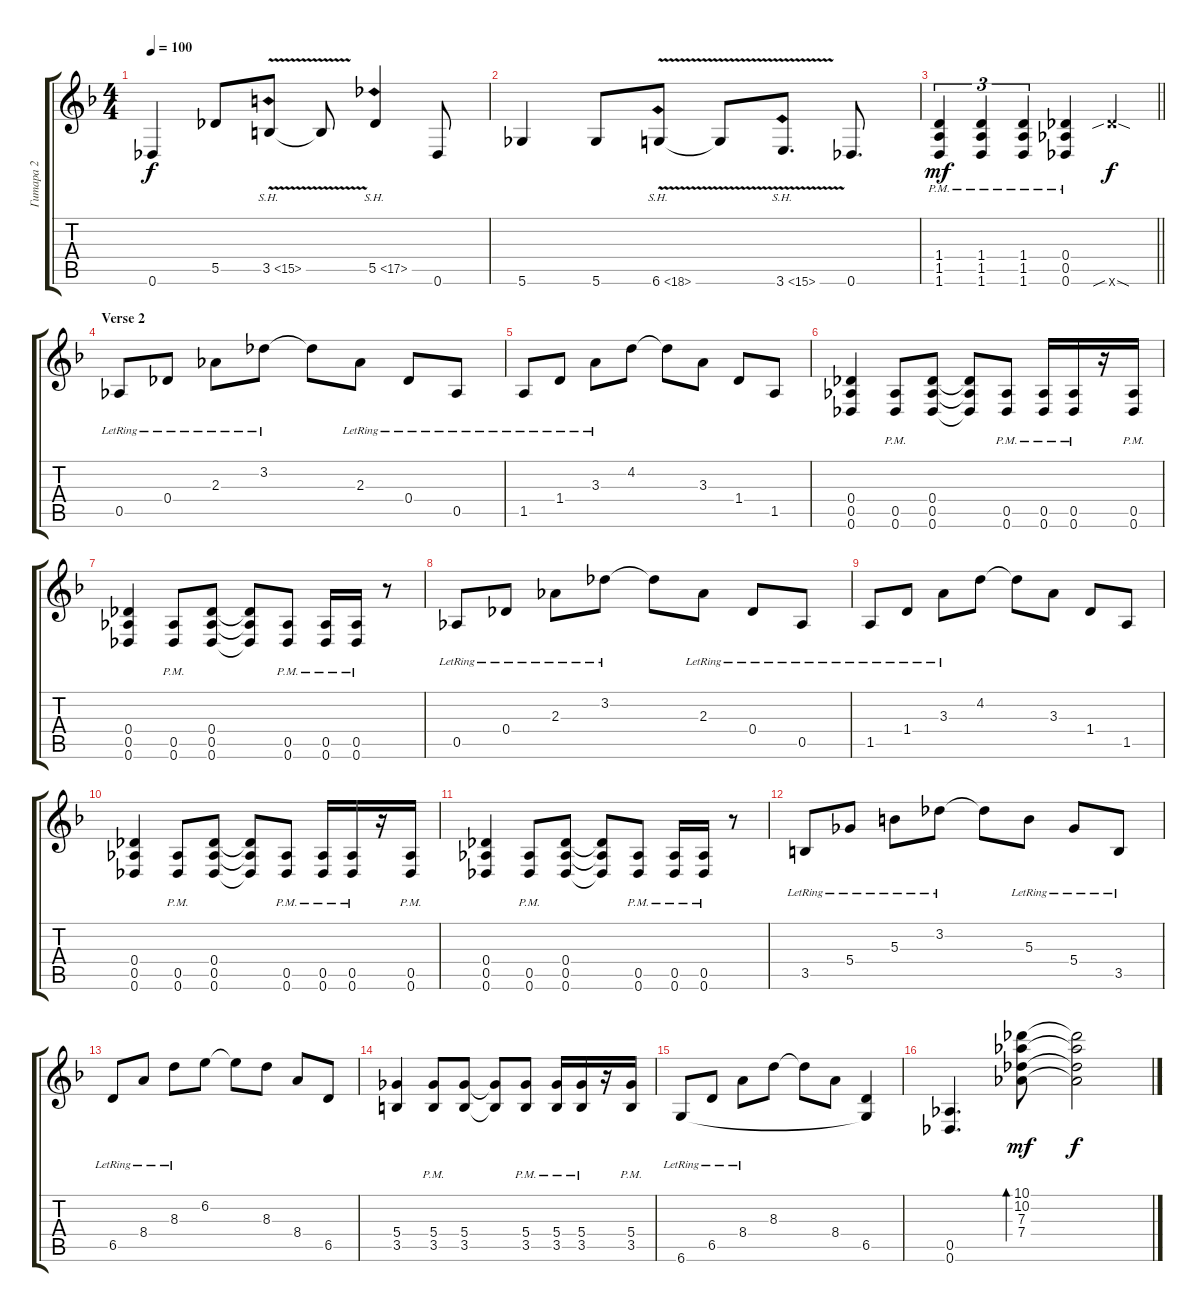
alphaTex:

\track ("Гитара 2" "Гитара 2") {instrument distortionguitar}
\staff {score tabs}
\tuning (Eb4 Bb3 Gb3 Db3 Ab2 Db2) {hide}
\ts (4 4)
\tempo 100
\clef g2
\ks dminor
0.6.4{dy f} 5.5.8 3.5{sh 12 v}.8 3.5{t}.8 5.5{sh 12}.4 0.6.8 |
5.6.4 5.6.8 6.6{sh 12 v}.8 6.6{t}.8 3.6{sh 12 v}.8{d} 0.6.8{d} |
\barLineRight lightlight
(1.4{pm} 1.5{pm} 1.6{pm}).4{tu (3 2) dy mf} (1.4{pm} 1.5{pm} 1.6{pm}).4{tu (3 2)} (1.4{pm} 1.5{pm} 1.6{pm}).4{tu (3 2)} (0.4{pm} 0.5{pm} 0.6{pm}).4 12.6{sib sod x}.4{dy f} |
\section ("" "Verse 2")
0.5{lr}.8{instrument electricguitarclean} 0.4{lr}.8 2.3{lr}.8 3.2{lr}.8 3.2{t}.8 2.3{lr}.8 0.4{lr}.8 0.5{lr}.8 |
1.5{lr}.8 1.4{lr}.8 3.3{lr}.8 4.2.8 4.2{t}.8 3.3.8 1.4.8 1.5.8 |
(0.4 0.5 0.6).4{instrument distortionguitar} (0.5{pm} 0.6{pm}).8 (0.4 0.5 0.6).8 (0.4{t} 0.5{t} 0.6{t}).8 (0.5{pm} 0.6{pm}).8 (0.5{pm} 0.6{pm}).16 (0.5{pm} 0.6{pm}).16 r.16 (0.5{pm} 0.6{pm}).16 |
(0.4 0.5 0.6).4 (0.5{pm} 0.6{pm}).8 (0.4 0.5 0.6).8 (0.4{t} 0.5{t} 0.6{t}).8 (0.5{pm} 0.6{pm}).8 (0.5{pm} 0.6{pm}).16 (0.5{pm} 0.6{pm}).16 r.8 |
0.5{lr}.8{instrument electricguitarclean} 0.4{lr}.8 2.3{lr}.8 3.2{lr}.8 3.2{t}.8 2.3{lr}.8 0.4{lr}.8 0.5{lr}.8 |
1.5{lr}.8 1.4{lr}.8 3.3{lr}.8 4.2.8 4.2{t}.8 3.3.8 1.4.8 1.5.8 |
(0.4 0.5 0.6).4{instrument distortionguitar} (0.5{pm} 0.6{pm}).8 (0.4 0.5 0.6).8 (0.4{t} 0.5{t} 0.6{t}).8 (0.5{pm} 0.6{pm}).8 (0.5{pm} 0.6{pm}).16 (0.5{pm} 0.6{pm}).16 r.16 (0.5{pm} 0.6{pm}).16 |
(0.4 0.5 0.6).4 (0.5{pm} 0.6{pm}).8 (0.4 0.5 0.6).8 (0.4{t} 0.5{t} 0.6{t}).8 (0.5{pm} 0.6{pm}).8 (0.5{pm} 0.6{pm}).16 (0.5{pm} 0.6{pm}).16 r.8 |
3.5{lr}.8{instrument electricguitarclean} 5.4{lr}.8 5.3{lr}.8 3.2{lr}.8 3.2{t}.8 5.3{lr}.8 5.4{lr}.8 3.5{lr}.8 |
6.5{lr}.8 8.4{lr}.8 8.3{lr}.8 6.2.8 6.2{t}.8 8.3.8 8.4.8 6.5.8 |
(5.4 3.5).4{instrument distortionguitar} (5.4{pm} 3.5{pm}).8 (5.4 3.5).8 (5.4{t} 3.5{t}).8 (5.4{pm} 3.5{pm}).8 (5.4{pm} 3.5{pm}).16 (5.4{pm} 3.5{pm}).16 r.16 (5.4{pm} 3.5{pm}).16 |
6.6{lr}.8 6.5{lr}.8 8.4{lr}.8 8.3.8 8.3{t}.8 8.4.8 (6.5 6.6{t}).4 |
(0.5 0.6).4{d} (10.1 10.2 7.3 7.4).8{bd 240 dy mf} (10.1{t} 10.2{t} 7.3{t} 7.4{t}).2{dy f}
